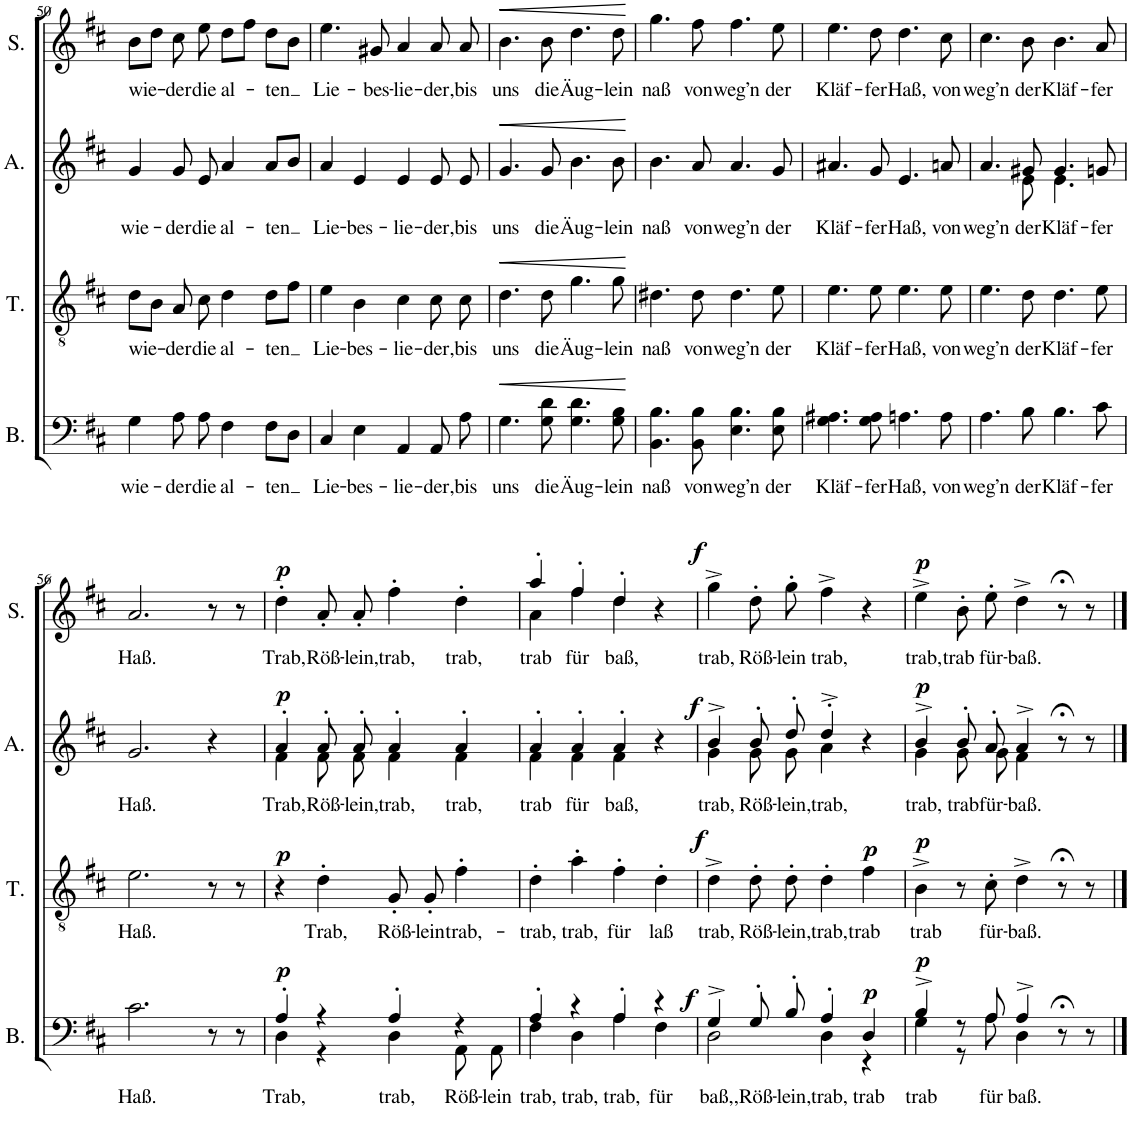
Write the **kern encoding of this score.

**kern	**text	**dynam	**kern	**text	**dynam	**kern	**text	**dynam	**kern	**text	**dynam
*part4	*part4	*part4	*part3	*part3	*part3	*part2	*part2	*part2	*part1	*part1	*part1
*staff4	*staff4	*staff4	*staff3	*staff3	*staff3	*staff2	*staff2	*staff2	*staff1	*staff1	*staff1
*I"Bass	*	*	*I"Tenor	*	*	*I"Alto	*	*	*I"Soprano	*	*
*I'B.	*	*	*I'T.	*	*	*I'A.	*	*	*I'S.	*	*
!!LO:PB:g=z
*clefF4	*	*	*clefGv2	*	*	*clefG2	*	*	*clefG2	*	*
*k[f#c#]	*	*	*k[f#c#]	*	*	*k[f#c#]	*	*	*k[f#c#]	*	*
*M4/4	*	*	*M4/4	*	*	*M4/4	*	*	*M4/4	*	*
*met(c)	*	*	*met(c)	*	*	*met(c)	*	*	*met(c)	*	*
=50	=50	=50	=50	=50	=50	=50	=50	=50	=50	=50	=50
!	!LO:LY:b	!	!	!LO:LY:b	!	!	!LO:LY:b	!	!	!LO:LY:b	!
4G\	wie-	.	8d\L	wie-	.	4g/	wie-	.	8b\L	wie-	.
.	.	.	8B\J	.	.	.	.	.	8dd\J	.	.
!	!LO:LY:b	!	!	!LO:LY:b	!	!	!LO:LY:b	!	!	!LO:LY:b	!
8A\	-der	.	8A/	-der	.	8g/	-der	.	8cc#\	-der	.
!	!LO:LY:b	!	!	!LO:LY:b	!	!	!LO:LY:b	!	!	!LO:LY:b	!
8A\	die	.	8c#\	die	.	8e/	die	.	8ee\	die	.
!	!LO:LY:b	!	!	!LO:LY:b	!	!	!LO:LY:b	!	!	!LO:LY:b	!
4F#\	al-	.	4d\	al-	.	4a/	al-	.	8dd\L	al-	.
.	.	.	.	.	.	.	.	.	8ff#\J	.	.
!	!LO:LY:b	!	!	!LO:LY:b	!	!	!LO:LY:b	!	!	!LO:LY:b	!
8F#\L	-ten	.	8d\L	-ten	.	8a/L	-ten	.	8dd\L	-ten	.
8D\J	.	.	8f#\J	.	.	8b/J	.	.	8b\J	.	.
=51	=51	=51	=51	=51	=51	=51	=51	=51	=51	=51	=51
!	!LO:LY:b	!	!	!LO:LY:b	!	!	!LO:LY:b	!	!	!LO:LY:b	!
4C#/	Lie-	.	4e\	Lie-	.	4a/	Lie-	.	4.ee\	Lie-	.
!	!LO:LY:b	!	!	!LO:LY:b	!	!	!LO:LY:b	!	!	!	!
4E\	-bes-	.	4B\	-bes-	.	4e/	-bes-	.	.	.	.
!	!	!	!	!	!	!	!	!	!	!LO:LY:b	!
.	.	.	.	.	.	.	.	.	8g#X/	-bes-	.
!	!LO:LY:b	!	!	!LO:LY:b	!	!	!LO:LY:b	!	!	!LO:LY:b	!
4AA/	-lie-	.	4c#\	-lie-	.	4e/	-lie-	.	4a/	-lie-	.
!	!LO:LY:b	!	!	!LO:LY:b	!	!	!LO:LY:b	!	!	!LO:LY:b	!
8AA/	-der,	.	8c#\	-der,	.	8e/	-der,	.	8a/	-der,	.
!	!LO:LY:b	!	!	!LO:LY:b	!	!	!LO:LY:b	!	!	!LO:LY:b	!
8A\	bis	.	8c#\	bis	.	8e/	bis	.	8a/	-bis	.
=52	=52	=52	=52	=52	=52	=52	=52	=52	=52	=52	=52
!	!LO:LY:b	!LO:HP:b	!	!LO:LY:b	!LO:HP:b	!	!LO:LY:b	!LO:HP:b	!	!LO:LY:b	!LO:HP:b
4.G\	uns	<	4.d\	uns	<	4.g/	uns	<	4.b\	uns	<
!	!LO:LY:b	!	!	!LO:LY:b	!	!	!LO:LY:b	!	!	!LO:LY:b	!
8G\ 8d\	die	.	8d\	die	.	8g/	die	.	8b\	die	.
!	!LO:LY:b	!	!	!LO:LY:b	!	!	!LO:LY:b	!	!	!LO:LY:b	!
4.G\ 4.d\	Äug-	.	4.g\	Äug-	.	4.b\	Äug-	.	4.dd\	Äug-	.
!	!LO:LY:b	!	!	!LO:LY:b	!	!	!LO:LY:b	!	!	!LO:LY:b	!
8G\ 8B\	-lein	.	8g\	-lein	.	8b\	-lein	.	8dd\	-lein	.
.	.	[	.	.	[	.	.	[	.	.	[
=53	=53	=53	=53	=53	=53	=53	=53	=53	=53	=53	=53
!	!LO:LY:b	!	!	!LO:LY:b	!	!	!LO:LY:b	!	!	!LO:LY:b	!
4.BB\ 4.B\	naß	.	4.d#X\	naß	.	4.b\	naß	.	4.gg\	naß	.
!	!LO:LY:b	!	!	!LO:LY:b	!	!	!LO:LY:b	!	!	!LO:LY:b	!
8BB\ 8B\	von	.	8d#\	von	.	8a/	von	.	8ff#\	von	.
!	!LO:LY:b	!	!	!LO:LY:b	!	!	!LO:LY:b	!	!	!LO:LY:b	!
4.E\ 4.B\	weg’n	.	4.d#\	weg’n	.	4.a/	weg’n	.	4.ff#\	weg’n	.
!	!LO:LY:b	!	!	!LO:LY:b	!	!	!LO:LY:b	!	!	!LO:LY:b	!
8E\ 8B\	der	.	8e\	der	.	8g/	der	.	8ee\	der	.
=54	=54	=54	=54	=54	=54	=54	=54	=54	=54	=54	=54
!	!LO:LY:b	!	!	!LO:LY:b	!	!	!LO:LY:b	!	!	!LO:LY:b	!
4.G\ 4.A#X\	Kläf-	.	4.e\	Kläf-	.	4.a#X/	Kläf-	.	4.ee\	Kläf-	.
!	!LO:LY:b	!	!	!LO:LY:b	!	!	!LO:LY:b	!	!	!LO:LY:b	!
8G\ 8A#\	-fer	.	8e\	-fer	.	8g/	-fer	.	8dd\	-fer	.
!	!LO:LY:b	!	!	!LO:LY:b	!	!	!LO:LY:b	!	!	!LO:LY:b	!
4.An\	Haß,	.	4.e\	Haß,	.	4.e/	Haß,	.	4.dd\	Haß,	.
!	!LO:LY:b	!	!	!LO:LY:b	!	!	!LO:LY:b	!	!	!LO:LY:b	!
8A\	von	.	8e\	von	.	8an/	von	.	8cc#\	von	.
=55	=55	=55	=55	=55	=55	=55	=55	=55	=55	=55	=55
!	!LO:LY:b	!	!	!LO:LY:b	!	!	!LO:LY:b	!	!	!LO:LY:b	!
*	*	*	*	*	*	*^	*	*	*	*	*
4.A\	weg’n	.	4.e\	weg’n	.	4.a/	4.ryy	weg’n	.	4.cc#\	weg’n	.
!	!LO:LY:b	!	!	!LO:LY:b	!	!	!	!LO:LY:b	!	!	!LO:LY:b	!
8B\	der	.	8d\	der	.	8g#X/	8e\	der	.	8b\	der	.
!	!LO:LY:b	!	!	!LO:LY:b	!	!	!	!LO:LY:b	!	!	!LO:LY:b	!
4.B\	Kläf-	.	4.d\	Kläf-	.	4.g#/	4.e\	Kläf-	.	4.b\	Kläf-	.
!	!LO:LY:b	!	!	!LO:LY:b	!	!	!	!LO:LY:b	!	!	!LO:LY:b	!
8c#\	-fer	.	8e\	-fer	.	8gn/	8ryy	-fer	.	8a/	-fer	.
!!LO:LB:g=z
=56	=56	=56	=56	=56	=56	=56	=56	=56	=56	=56	=56	=56
!	!LO:LY:b	!	!	!LO:LY:b	!	!	!	!LO:LY:b	!	!	!LO:LY:b	!
*	*	*	*	*	*	*v	*v	*	*	*	*	*
2.c#\	Haß.	.	2.e\	Haß.	.	2.g/	Haß.	.	2.a/	Haß.	.
8r	.	.	8r	.	.	4r	.	.	8r	.	.
8r	.	.	8r	.	.	.	.	.	8r	.	.
=57	=57	=57	=57	=57	=57	=57	=57	=57	=57	=57	=57
!	!LO:LY:b	!LO:DY:a	!	!	!LO:DY:a	!	!LO:LY:b	!LO:DY:a	!	!LO:LY:b	!LO:DY:a
*^	*	*	*	*	*	*^	*	*	*	*	*
4A'/	4D\	Trab,	p	4r	.	p	4a'/	4f#\	Trab,	p	4dd'\	Trab,	p
!	!	!	!	!	!LO:LY:b	!	!	!	!LO:LY:b	!	!	!LO:LY:b	!
4r	4r	.	.	4d'\	Trab,	.	8a'/	8f#\	Röß-	.	8a'/	Röß-	.
!	!	!	!	!	!	!	!	!	!LO:LY:b	!	!	!LO:LY:b	!
.	.	.	.	.	.	.	8a'/	8f#\	-lein,	.	8a'/	-lein,	.
!	!	!LO:LY:b	!	!	!LO:LY:b	!	!	!	!LO:LY:b	!	!	!LO:LY:b	!
4A'/	4D\	trab,	.	8G'/	Röß-	.	4a'/	4f#\	trab,	.	4ff#'\	trab,	.
!	!	!	!	!	!LO:LY:b	!	!	!	!	!	!	!	!
.	.	.	.	8G'/	-lein	.	.	.	.	.	.	.	.
!	!	!LO:LY:b	!	!	!LO:LY:b	!	!	!	!LO:LY:b	!	!	!LO:LY:b	!
4r	8AA\	Röß-	.	4f#'\	trab,-	.	4a'/	4f#\	trab,	.	4dd'\	trab,	.
!	!	!LO:LY:b	!	!	!	!	!	!	!	!	!	!	!
.	8AA\	-lein	.	.	.	.	.	.	.	.	.	.	.
=58	=58	=58	=58	=58	=58	=58	=58	=58	=58	=58	=58	=58	=58
!	!	!LO:LY:b	!	!	!LO:LY:b	!	!	!	!LO:LY:b	!	!	!LO:LY:b	!
*	*	*	*	*	*	*	*	*	*	*	*^	*	*
4A'/	4F#\	trab,	.	4d'\	trab,	.	4a'/	4f#\	trab	.	4aa'/	4a\	trab	.
!	!	!LO:LY:b	!	!	!LO:LY:b	!	!	!	!LO:LY:b	!	!	!	!LO:LY:b	!
4r	4D\	trab,	.	4a'\	trab,	.	4a'/	4f#\	für	.	4ff#'/	4ff#\	für	.
!	!	!LO:LY:b	!	!	!LO:LY:b	!	!	!	!LO:LY:b	!	!	!	!LO:LY:b	!
4A'/	4A\	trab,	.	4f#'\	für	.	4a'/	4f#\	baß,	.	4dd'/	4dd\	baß,	.
!	!	!LO:LY:b	!	!	!LO:LY:b	!	!	!	!	!	!	!	!	!
4r	4F#\	für-	.	4d'\	laß	.	4r	4ryy	.	.	4r	4ryy	.	.
=59	=59	=59	=59	=59	=59	=59	=59	=59	=59	=59	=59	=59	=59	=59
!	!	!LO:LY:b	!LO:DY:a	!	!LO:LY:b	!LO:DY:a	!	!	!LO:LY:b	!LO:DY:a	!	!	!LO:LY:b	!LO:DY:a
*	*	*	*	*	*	*	*	*	*	*	*v	*v	*	*
4G^>/	2D\	baß,,	f	4d^\	trab,	f	4b^>/	4g\	trab,	f	4gg^\	trab,	f
!	!	!LO:LY:b	!	!	!LO:LY:b	!	!	!	!LO:LY:b	!	!	!LO:LY:b	!
8G'/	.	Röß-	.	8d'\	Röß-	.	8b'/	8g\	Röß-	.	8dd'\	Röß-	.
!	!	!LO:LY:b	!	!	!LO:LY:b	!	!	!	!LO:LY:b	!	!	!LO:LY:b	!
8B'/	.	-lein,	.	8d'\	-lein,	.	8dd'/	8g\	-lein,	.	8gg'\	-lein	.
!	!	!LO:LY:b	!	!	!LO:LY:b	!	!	!	!LO:LY:b	!	!	!LO:LY:b	!
4A'/	4D\	trab,	.	4d'\	trab,	.	4dd'^/	4a\	trab,	.	4ff#^\	trab,	.
!	!	!LO:LY:b	!LO:DY:a	!	!LO:LY:b	!LO:DY:a	!	!	!	!	!	!	!
4D/	4r	trab	p	4f#\	trab	p	4r	4ryy	.	.	4r	.	.
=60	=60	=60	=60	=60	=60	=60	=60	=60	=60	=60	=60	=60	=60
!	!	!LO:LY:b	!LO:DY:a	!	!LO:LY:b	!LO:DY:a	!	!	!LO:LY:b	!LO:DY:a	!	!LO:LY:b	!LO:DY:a
4B^/	4G\	trab	p	4B^\	trab	p	4b^/	4g\	trab,	p	4ee^\	trab,	p
!	!	!	!	!	!	!	!	!	!LO:LY:b	!	!	!LO:LY:b	!
8r	8r	.	.	8r	.	.	8b'/	8g\	trab	.	8b'\	trab	.
!	!	!LO:LY:b	!	!	!LO:LY:b	!	!	!	!LO:LY:b	!	!	!LO:LY:b	!
8A/	8A\	für	.	8c#'\	für-	.	8a'/	8g\	für-	.	8ee'\	für-	.
!	!	!LO:LY:b	!	!	!LO:LY:b	!	!	!	!LO:LY:b	!	!	!LO:LY:b	!
4A^/	4D\	baß.	.	4d^\	-baß.	.	4a^/	4f#\	-baß.	.	4dd^\	-baß.	.
8r;<	4ryy	.	.	8r;<	.	.	8r;<	4ryy	.	.	8r;<	.	.
8r	.	.	.	8r	.	.	8r	.	.	.	8r	.	.
*v	*v	*	*	*	*	*	*v	*v	*	*	*	*	*
==	==	==	==	==	==	==	==	==	==	==	==
*-	*-	*-	*-	*-	*-	*-	*-	*-	*-	*-	*-
